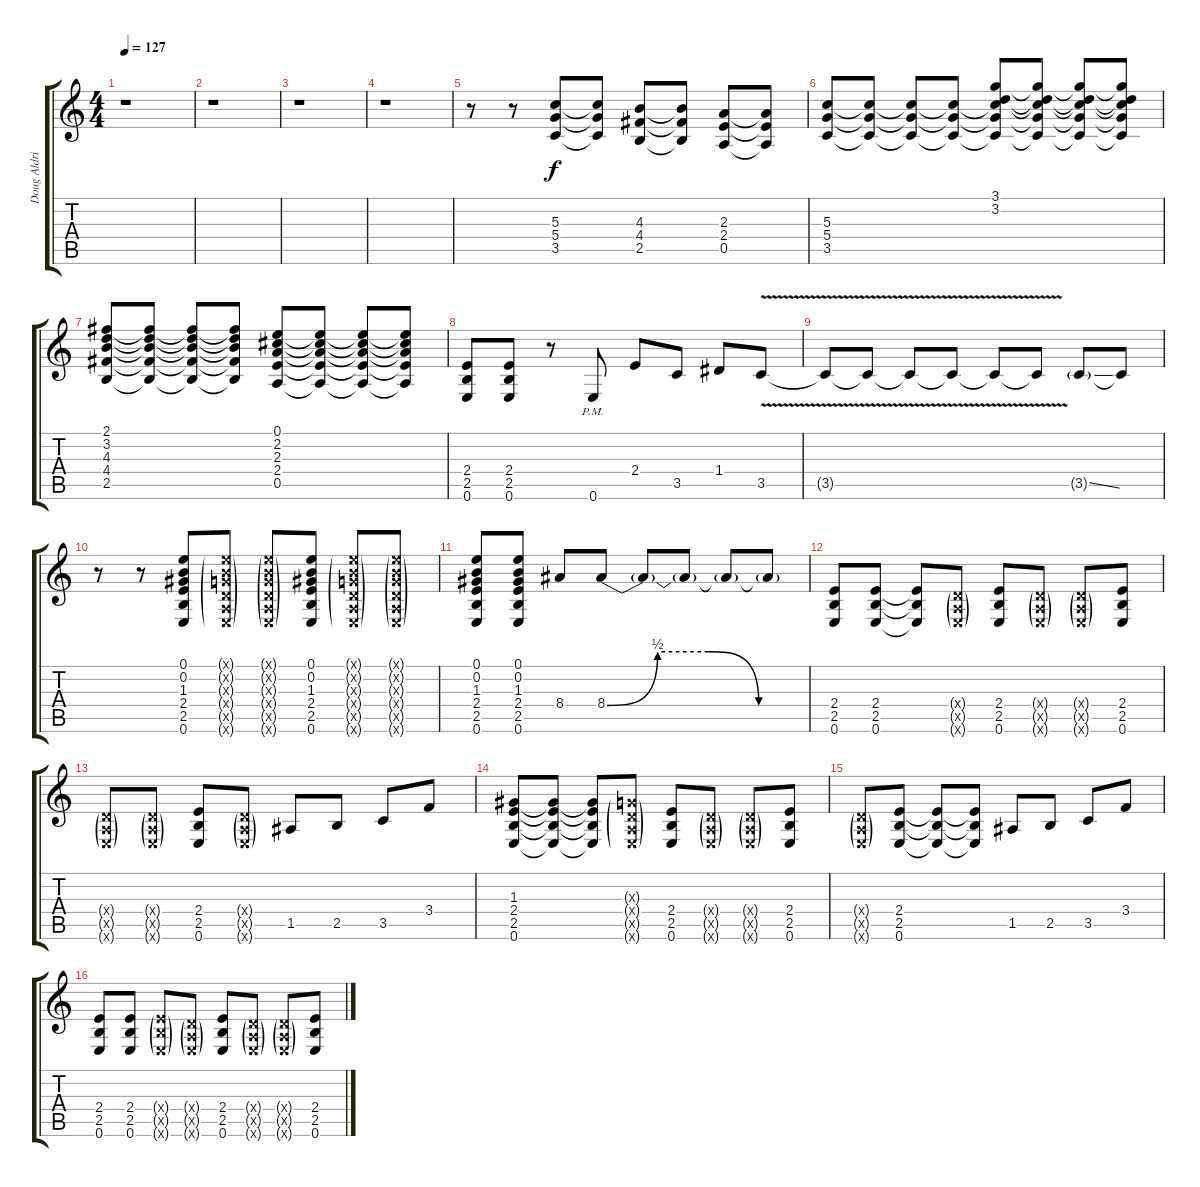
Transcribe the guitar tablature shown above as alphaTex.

\track ("Doug Aldrich" "Doug Aldri") {instrument distortionguitar}
\staff {score tabs}
\tuning (E4 B3 G3 D3 A2 E2) {hide}
\ts (4 4)
\tempo 127
\clef g2
\ks c
r.1{dy f} |
r.1 |
r.1 |
r.1 |
r.8 r.8 (5.3 5.4 3.5).8 (5.3{t} 5.4{t} 3.5{t}).8 (4.3 4.4 2.5).8 (4.3{t} 4.4{t} 2.5{t}).8 (2.3 2.4 0.5).8 (2.3{t} 2.4{t} 0.5{t}).8 |
(5.3 5.4 3.5).8 (5.3{t} 5.4{t} 3.5{t}).8 (5.3{t} 5.4{t} 3.5{t}).8 (5.3{t} 5.4{t} 3.5{t}).8 (3.1 3.2 5.3{t} 5.4{t} 3.5{t}).8 (3.1{t} 3.2{t} 5.3{t} 5.4{t} 3.5{t}).8 (3.1{t} 3.2{t} 5.3{t} 5.4{t} 3.5{t}).8 (3.1{t} 3.2{t} 5.3{t} 5.4{t} 3.5{t}).8 |
(2.1 3.2 4.3 4.4 2.5).8 (2.1{t} 3.2{t} 4.3{t} 4.4{t} 2.5{t}).8 (2.1{t} 3.2{t} 4.3{t} 4.4{t} 2.5{t}).8 (2.1{t} 3.2{t} 4.3{t} 4.4{t} 2.5{t}).8 (0.1 2.2 2.3 2.4 0.5).8 (0.1{t} 2.2{t} 2.3{t} 2.4{t} 0.5{t}).8 (0.1{t} 2.2{t} 2.3{t} 2.4{t} 0.5{t}).8 (0.1{t} 2.2{t} 2.3{t} 2.4{t} 0.5{t}).8 |
(2.4 2.5 0.6).8 (2.4 2.5 0.6).8 r.8 0.6{pm}.8 2.4.8 3.5.8 1.4.8 3.5{v}.8 |
3.5{v t}.8 3.5{v t}.8 3.5{v t}.8 3.5{v t}.8 3.5{v t}.8 3.5{v t}.8 3.5{ss g}.8 3.5{t}.8 |
r.8 r.8 (0.1 0.2 1.3 2.4 2.5 0.6).8 (0.1{g x} 0.2{g x} 0.3{g x} 0.4{g x} 0.5{g x} 0.6{g x}).8 (0.1{g x} 0.2{g x} 0.3{g x} 0.4{g x} 0.5{g x} 0.6{g x}).8 (0.1 0.2 1.3 2.4 2.5 0.6).8 (0.1{g x} 0.2{g x} 0.3{g x} 0.4{g x} 0.5{g x} 0.6{g x}).8 (0.1{g x} 0.2{g x} 0.3{g x} 0.4{g x} 0.5{g x} 0.6{g x}).8 |
(0.1 0.2 1.3 2.4 2.5 0.6).8 (0.1 0.2 1.3 2.4 2.5 0.6).8 8.4.8 8.4{be (custom 0 0 15 2 30 2 45 0 60 0)}.8 8.4{t}.8 8.4{t}.8 8.4{t}.8 8.4{t}.8 |
(2.4 2.5 0.6).8 (2.4 2.5 0.6).8 (2.4{t} 2.5{t} 0.6{t}).8 (0.4{g x} 0.5{g x} 0.6{g x}).8 (2.4 2.5 0.6).8 (0.4{g x} 0.5{g x} 0.6{g x}).8 (0.4{g x} 0.5{g x} 0.6{g x}).8 (2.4 2.5 0.6).8 |
(0.4{g x} 0.5{g x} 0.6{g x}).8 (0.4{g x} 0.5{g x} 0.6{g x}).8 (2.4 2.5 0.6).8 (0.4{g x} 0.5{g x} 0.6{g x}).8 1.5.8 2.5.8 3.5.8 3.4.8 |
(1.3 2.4 2.5 0.6).8 (1.3{t} 2.4{t} 2.5{t} 0.6{t}).8 (1.3{t} 2.4{t} 2.5{t} 0.6{t}).8 (0.3{g x} 0.4{g x} 0.5{g x} 0.6{g x}).8 (2.4 2.5 0.6).8 (0.4{g x} 0.5{g x} 0.6{g x}).8 (0.4{g x} 0.5{g x} 0.6{g x}).8 (2.4 2.5 0.6).8 |
(0.4{g x} 0.5{g x} 0.6{g x}).8 (2.4 2.5 0.6).8 (2.4{t} 2.5{t} 0.6{t}).8 (2.4{t} 2.5{t} 0.6{t}).8 1.5.8 2.5.8 3.5.8 3.4.8 |
(2.4 2.5 0.6).8 (2.4 2.5 0.6).8 (2.4{g x} 2.5{g x} 0.6{g x}).8 (0.4{g x} 0.5{g x} 0.6{g x}).8 (2.4 2.5 0.6).8 (0.4{g x} 0.5{g x} 0.6{g x}).8 (0.4{g x} 0.5{g x} 0.6{g x}).8 (2.4 2.5 0.6).8
